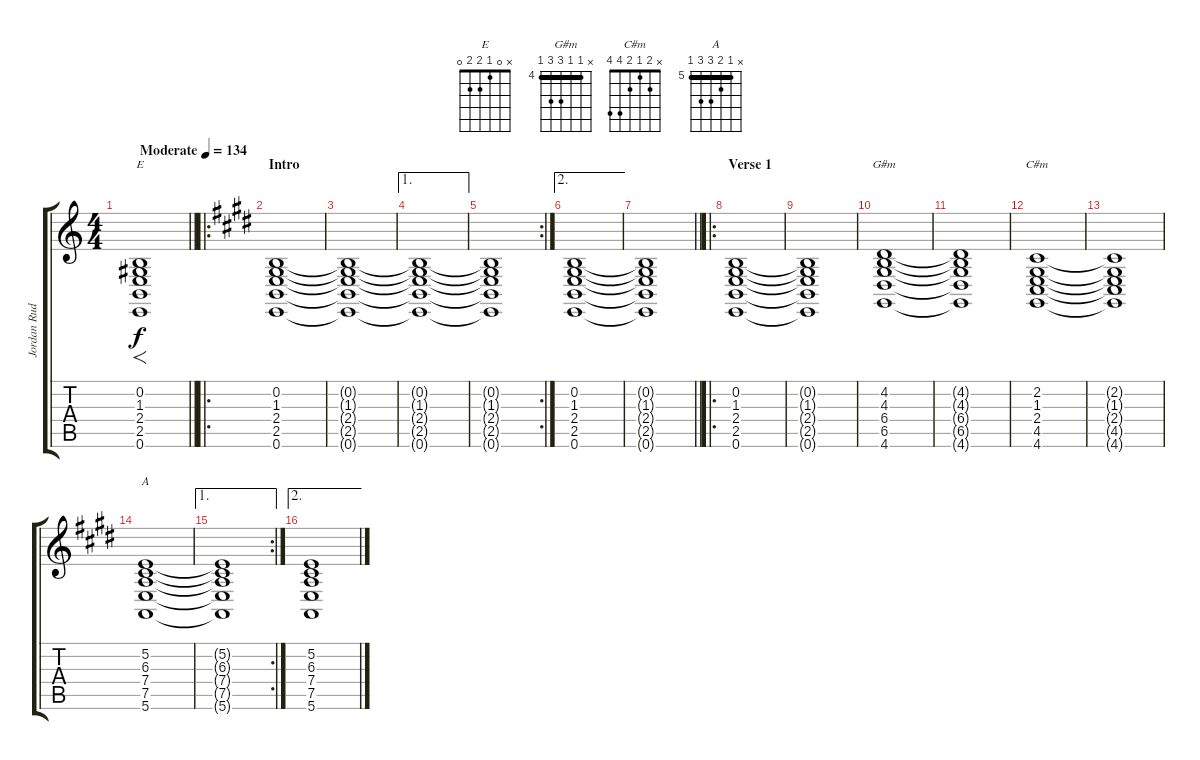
\track ("Jordan Rudess" "Jordan Rud") {instrument stringensemble1}
\staff {score tabs}
\tuning (E4 B3 G3 D3 A2 E2) {hide}
\chord ("E" x 0 1 2 2 0)
\chord ("G#m" x 4 4 6 6 4) {firstfret 4 barre 4}
\chord ("C#m" x 2 1 2 4 4)
\chord ("A" x 5 6 7 7 5) {firstfret 5 barre 5}
\ts (4 4)
\tempo (134 "Moderate")
\clef g2
\barLineRight lightlight
\ks c
(0.2 1.3 2.4 2.5 0.6).1{f ch "E" dy f instrument stringensemble1} |
\ro
\section ("" "Intro")
\ks e
(0.2 1.3 2.4 2.5 0.6).1 |
(0.2{t} 1.3{t} 2.4{t} 2.5{t} 0.6{t}).1 |
\ae 1
(0.2{t} 1.3{t} 2.4{t} 2.5{t} 0.6{t}).1 |
\rc 2
(0.2{t} 1.3{t} 2.4{t} 2.5{t} 0.6{t}).1 |
\ae 2
(0.2 1.3 2.4 2.5 0.6).1 |
\barLineRight lightlight
(0.2{t} 1.3{t} 2.4{t} 2.5{t} 0.6{t}).1 |
\ro
\section ("" "Verse 1")
(0.2 1.3 2.4 2.5 0.6).1 |
(0.2{t} 1.3{t} 2.4{t} 2.5{t} 0.6{t}).1 |
(4.2 4.3 6.4 6.5 4.6).1{ch "G#m"} |
(4.2{t} 4.3{t} 6.4{t} 6.5{t} 4.6{t}).1 |
(2.2 1.3 2.4 4.5 4.6).1{ch "C#m"} |
(2.2{t} 1.3{t} 2.4{t} 4.5{t} 4.6{t}).1 |
(5.2 6.3 7.4 7.5 5.6).1{ch "A"} |
\ae 1
\rc 2
(5.2{t} 6.3{t} 7.4{t} 7.5{t} 5.6{t}).1 |
\ae 2
(5.2 6.3 7.4 7.5 5.6).1
